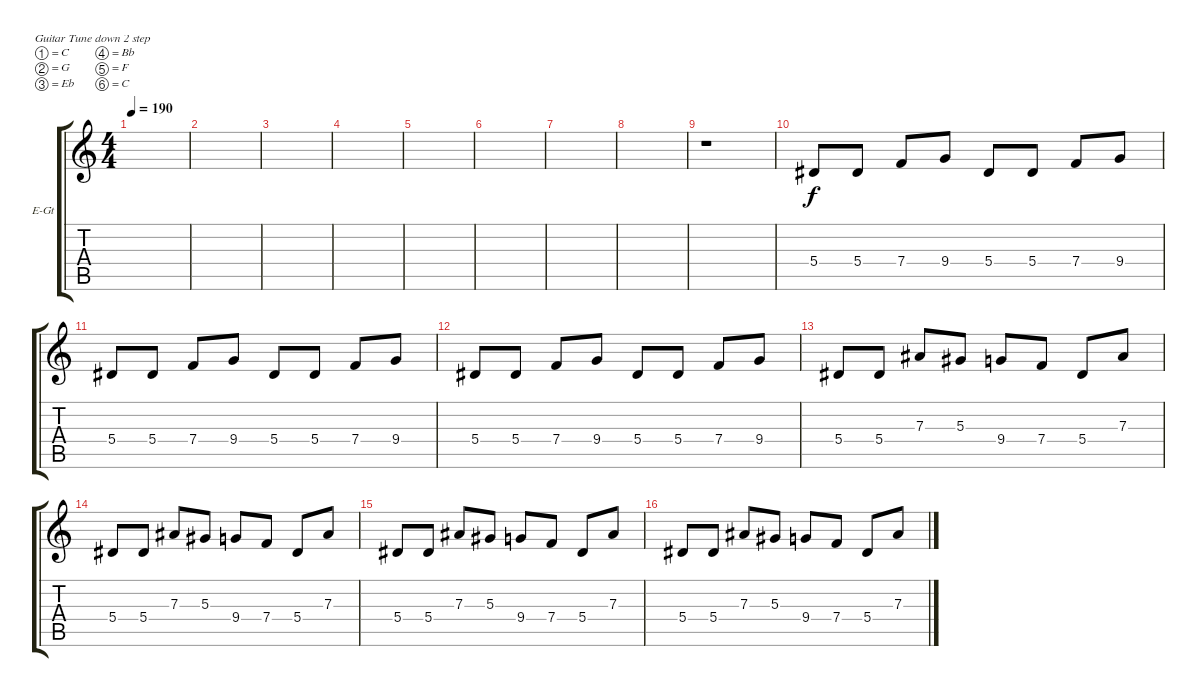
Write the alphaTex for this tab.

\bracketExtendMode groupsimilarinstruments
\firstSystemTrackNameOrientation horizontal
\otherSystemsTrackNameOrientation horizontal
\track ("Electric Guitar" "E-Gt") {instrument distortionguitar}
\staff {score tabs}
\tuning (C4 G3 Eb3 Bb2 F2 C2)
\ts (4 4)
\tempo 190
\clef g2
\scale
0.487395
\ks c
|
\scale
0.256303 |
\scale
0.256303 |
\scale
0.333333 |
\scale
0.333333 |
\scale
0.333333 |
\scale
0.333333 |
\scale
0.333333 |
\scale
0.333333 r.1 |
\scale
0.333333 5.4.8 5.4.8 7.4.8 9.4.8 5.4.8 5.4.8 7.4.8 9.4.8 |
\scale
0.333333 5.4.8 5.4.8 7.4.8 9.4.8 5.4.8 5.4.8 7.4.8 9.4.8 |
\scale
0.333333 5.4.8 5.4.8 7.4.8 9.4.8 5.4.8 5.4.8 7.4.8 9.4.8 |
\scale
0.333333 5.4.8 5.4.8 7.3.8 5.3.8 9.4.8 7.4.8 5.4.8 7.3.8 |
\scale
0.333333 5.4.8 5.4.8 7.3.8 5.3.8 9.4.8 7.4.8 5.4.8 7.3.8 |
\scale
0.333333 5.4.8 5.4.8 7.3.8 5.3.8 9.4.8 7.4.8 5.4.8 7.3.8 |
5.4.8 5.4.8 7.3.8 5.3.8 9.4.8 7.4.8 5.4.8 7.3.8
